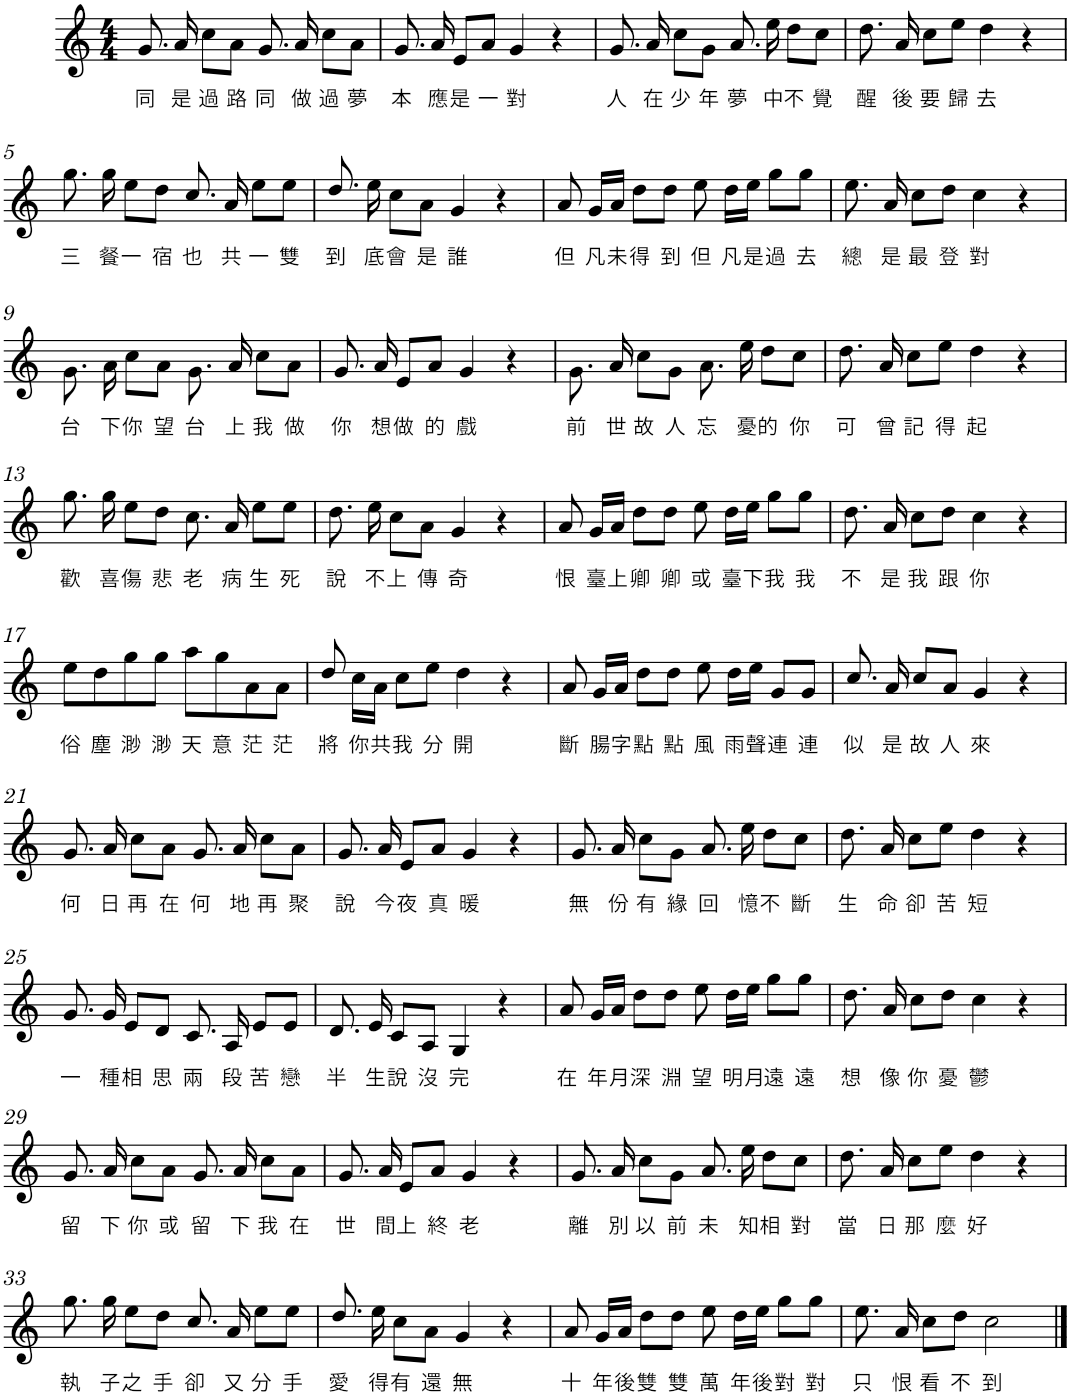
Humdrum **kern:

**kern	**text
*part1	*part1
*staff1	*staff1
*I"Piano	*
*I'Pno	*
*clefG2	*
*k[]	*
*M4/4	*
=1	=1
!	!LO:LY:b
8.g/	同
!	!LO:LY:b
16a/	是
!	!LO:LY:b
8cc\L	過
!	!LO:LY:b
8a\J	路
!	!LO:LY:b
8.g/	同
!	!LO:LY:b
16a/	做
!	!LO:LY:b
8cc\L	過
!	!LO:LY:b
8a\J	夢
=2	=2
!	!LO:LY:b
8.g/	本
!	!LO:LY:b
16a/	應
!	!LO:LY:b
8e/L	是
!	!LO:LY:b
8a/J	一
!	!LO:LY:b
4g/	對
4r	.
=3	=3
!	!LO:LY:b
8.g/	人
!	!LO:LY:b
16a/	在
!	!LO:LY:b
8cc\L	少
!	!LO:LY:b
8g\J	年
!	!LO:LY:b
8.a/	夢
!	!LO:LY:b
16ee\	中
!	!LO:LY:b
8dd\L	不
!	!LO:LY:b
8cc\J	覺
=4	=4
!	!LO:LY:b
8.dd\	醒
!	!LO:LY:b
16a/	後
!	!LO:LY:b
8cc\L	要
!	!LO:LY:b
8ee\J	歸
!	!LO:LY:b
4dd\	去
4r	.
!!LO:LB:g=z
=5	=5
!	!LO:LY:b
8.gg\	三
!	!LO:LY:b
16gg\	餐
!	!LO:LY:b
8ee\L	一
!	!LO:LY:b
8dd\J	宿
!	!LO:LY:b
8.cc/	也
!	!LO:LY:b
16a/	共
!	!LO:LY:b
8ee\L	一
!	!LO:LY:b
8ee\J	雙
=6	=6
!	!LO:LY:b
8.dd/	到
!	!LO:LY:b
16ee\	底
!	!LO:LY:b
8cc\L	會
!	!LO:LY:b
8a\J	是
!	!LO:LY:b
4g/	誰
4r	.
=7	=7
!	!LO:LY:b
8a/	但
!	!LO:LY:b
16g/LL	凡
!	!LO:LY:b
16a/JJ	未
!	!LO:LY:b
8dd\L	得
!	!LO:LY:b
8dd\J	到
!	!LO:LY:b
8ee\	但
!	!LO:LY:b
16dd\LL	凡
!	!LO:LY:b
16ee\JJ	是
!	!LO:LY:b
8gg\L	過
!	!LO:LY:b
8gg\J	去
=8	=8
!	!LO:LY:b
8.ee\	總
!	!LO:LY:b
16a/	是
!	!LO:LY:b
8cc\L	最
!	!LO:LY:b
8dd\J	登
!	!LO:LY:b
4cc\	對
4r	.
!!LO:LB:g=z
=9	=9
!	!LO:LY:b
8.g\	台
!	!LO:LY:b
16a\	下
!	!LO:LY:b
8cc\L	你
!	!LO:LY:b
8a\J	望
!	!LO:LY:b
8.g\	台
!	!LO:LY:b
16a/	上
!	!LO:LY:b
8cc\L	我
!	!LO:LY:b
8a\J	做
=10	=10
!	!LO:LY:b
8.g/	你
!	!LO:LY:b
16a/	想
!	!LO:LY:b
8e/L	做
!	!LO:LY:b
8a/J	的
!	!LO:LY:b
4g/	戲
4r	.
=11	=11
!	!LO:LY:b
8.g\	前
!	!LO:LY:b
16a/	世
!	!LO:LY:b
8cc\L	故
!	!LO:LY:b
8g\J	人
!	!LO:LY:b
8.a\	忘
!	!LO:LY:b
16ee\	憂
!	!LO:LY:b
8dd\L	的
!	!LO:LY:b
8cc\J	你
=12	=12
!	!LO:LY:b
8.dd\	可
!	!LO:LY:b
16a/	曾
!	!LO:LY:b
8cc\L	記
!	!LO:LY:b
8ee\J	得
!	!LO:LY:b
4dd\	起
4r	.
!!LO:LB:g=z
=13	=13
!	!LO:LY:b
8.gg\	歡
!	!LO:LY:b
16gg\	喜
!	!LO:LY:b
8ee\L	傷
!	!LO:LY:b
8dd\J	悲
!	!LO:LY:b
8.cc\	老
!	!LO:LY:b
16a/	病
!	!LO:LY:b
8ee\L	生
!	!LO:LY:b
8ee\J	死
=14	=14
!	!LO:LY:b
8.dd\	說
!	!LO:LY:b
16ee\	不
!	!LO:LY:b
8cc\L	上
!	!LO:LY:b
8a\J	傳
!	!LO:LY:b
4g/	奇
4r	.
=15	=15
!	!LO:LY:b
8a/	恨
!	!LO:LY:b
16g/LL	臺
!	!LO:LY:b
16a/JJ	上
!	!LO:LY:b
8dd\L	卿
!	!LO:LY:b
8dd\J	卿
!	!LO:LY:b
8ee\	或
!	!LO:LY:b
16dd\LL	臺
!	!LO:LY:b
16ee\JJ	下
!	!LO:LY:b
8gg\L	我
!	!LO:LY:b
8gg\J	我
=16	=16
!	!LO:LY:b
8.dd\	不
!	!LO:LY:b
16a/	是
!	!LO:LY:b
8cc\L	我
!	!LO:LY:b
8dd\J	跟
!	!LO:LY:b
4cc\	你
4r	.
!!LO:LB:g=z
=17	=17
!	!LO:LY:b
8ee\L	俗
!	!LO:LY:b
8dd\	塵
!	!LO:LY:b
8gg\	渺
!	!LO:LY:b
8gg\J	渺
!	!LO:LY:b
8aa\L	天
!	!LO:LY:b
8gg\	意
!	!LO:LY:b
8a\	茫
!	!LO:LY:b
8a\J	茫
=18	=18
!	!LO:LY:b
8dd/	將
!	!LO:LY:b
16cc\LL	你
!	!LO:LY:b
16a\JJ	共
!	!LO:LY:b
8cc\L	我
!	!LO:LY:b
8ee\J	分
!	!LO:LY:b
4dd\	開
4r	.
=19	=19
!	!LO:LY:b
8a/	斷
!	!LO:LY:b
16g/LL	腸
!	!LO:LY:b
16a/JJ	字
!	!LO:LY:b
8dd\L	點
!	!LO:LY:b
8dd\J	點
!	!LO:LY:b
8ee\	風
!	!LO:LY:b
16dd\LL	雨
!	!LO:LY:b
16ee\JJ	聲
!	!LO:LY:b
8g/L	連
!	!LO:LY:b
8g/J	連
=20	=20
!	!LO:LY:b
8.cc/	似
!	!LO:LY:b
16a/	是
!	!LO:LY:b
8cc/L	故
!	!LO:LY:b
8a/J	人
!	!LO:LY:b
4g/	來
4r	.
!!LO:LB:g=z
=21	=21
!	!LO:LY:b
8.g/	何
!	!LO:LY:b
16a/	日
!	!LO:LY:b
8cc\L	再
!	!LO:LY:b
8a\J	在
!	!LO:LY:b
8.g/	何
!	!LO:LY:b
16a/	地
!	!LO:LY:b
8cc\L	再
!	!LO:LY:b
8a\J	聚
=22	=22
!	!LO:LY:b
8.g/	說
!	!LO:LY:b
16a/	今
!	!LO:LY:b
8e/L	夜
!	!LO:LY:b
8a/J	真
!	!LO:LY:b
4g/	暖
4r	.
=23	=23
!	!LO:LY:b
8.g/	無
!	!LO:LY:b
16a/	份
!	!LO:LY:b
8cc\L	有
!	!LO:LY:b
8g\J	緣
!	!LO:LY:b
8.a/	回
!	!LO:LY:b
16ee\	憶
!	!LO:LY:b
8dd\L	不
!	!LO:LY:b
8cc\J	斷
=24	=24
!	!LO:LY:b
8.dd\	生
!	!LO:LY:b
16a/	命
!	!LO:LY:b
8cc\L	卻
!	!LO:LY:b
8ee\J	苦
!	!LO:LY:b
4dd\	短
4r	.
!!LO:LB:g=z
=25	=25
!	!LO:LY:b
8.g/	一
!	!LO:LY:b
16g/	種
!	!LO:LY:b
8e/L	相
!	!LO:LY:b
8d/J	思
!	!LO:LY:b
8.c/	兩
!	!LO:LY:b
16A/	段
!	!LO:LY:b
8e/L	苦
!	!LO:LY:b
8e/J	戀
=26	=26
!	!LO:LY:b
8.d/	半
!	!LO:LY:b
16e/	生
!	!LO:LY:b
8c/L	說
!	!LO:LY:b
8A/J	沒
!	!LO:LY:b
4G/	完
4r	.
=27	=27
!	!LO:LY:b
8a/	在
!	!LO:LY:b
16g/LL	年
!	!LO:LY:b
16a/JJ	月
!	!LO:LY:b
8dd\L	深
!	!LO:LY:b
8dd\J	淵
!	!LO:LY:b
8ee\	望
!	!LO:LY:b
16dd\LL	明
!	!LO:LY:b
16ee\JJ	月
!	!LO:LY:b
8gg\L	遠
!	!LO:LY:b
8gg\J	遠
=28	=28
!	!LO:LY:b
8.dd\	想
!	!LO:LY:b
16a/	像
!	!LO:LY:b
8cc\L	你
!	!LO:LY:b
8dd\J	憂
!	!LO:LY:b
4cc\	鬱
4r	.
!!LO:LB:g=z
=29	=29
!	!LO:LY:b
8.g/	留
!	!LO:LY:b
16a/	下
!	!LO:LY:b
8cc\L	你
!	!LO:LY:b
8a\J	或
!	!LO:LY:b
8.g/	留
!	!LO:LY:b
16a/	下
!	!LO:LY:b
8cc\L	我
!	!LO:LY:b
8a\J	在
=30	=30
!	!LO:LY:b
8.g/	世
!	!LO:LY:b
16a/	間
!	!LO:LY:b
8e/L	上
!	!LO:LY:b
8a/J	終
!	!LO:LY:b
4g/	老
4r	.
=31	=31
!	!LO:LY:b
8.g/	離
!	!LO:LY:b
16a/	別
!	!LO:LY:b
8cc\L	以
!	!LO:LY:b
8g\J	前
!	!LO:LY:b
8.a/	未
!	!LO:LY:b
16ee\	知
!	!LO:LY:b
8dd\L	相
!	!LO:LY:b
8cc\J	對
=32	=32
!	!LO:LY:b
8.dd\	當
!	!LO:LY:b
16a/	日
!	!LO:LY:b
8cc\L	那
!	!LO:LY:b
8ee\J	麼
!	!LO:LY:b
4dd\	好
4r	.
!!LO:LB:g=z
=33	=33
!	!LO:LY:b
8.gg\	執
!	!LO:LY:b
16gg\	子
!	!LO:LY:b
8ee\L	之
!	!LO:LY:b
8dd\J	手
!	!LO:LY:b
8.cc/	卻
!	!LO:LY:b
16a/	又
!	!LO:LY:b
8ee\L	分
!	!LO:LY:b
8ee\J	手
=34	=34
!	!LO:LY:b
8.dd/	愛
!	!LO:LY:b
16ee\	得
!	!LO:LY:b
8cc\L	有
!	!LO:LY:b
8a\J	還
!	!LO:LY:b
4g/	無
4r	.
=35	=35
!	!LO:LY:b
8a/	十
!	!LO:LY:b
16g/LL	年
!	!LO:LY:b
16a/JJ	後
!	!LO:LY:b
8dd\L	雙
!	!LO:LY:b
8dd\J	雙
!	!LO:LY:b
8ee\	萬
!	!LO:LY:b
16dd\LL	年
!	!LO:LY:b
16ee\JJ	後
!	!LO:LY:b
8gg\L	對
!	!LO:LY:b
8gg\J	對
=36	=36
!	!LO:LY:b
8.ee\	只
!	!LO:LY:b
16a/	恨
!	!LO:LY:b
8cc\L	看
!	!LO:LY:b
8dd\J	不
!	!LO:LY:b
2cc\	到
==	==
*-	*-
